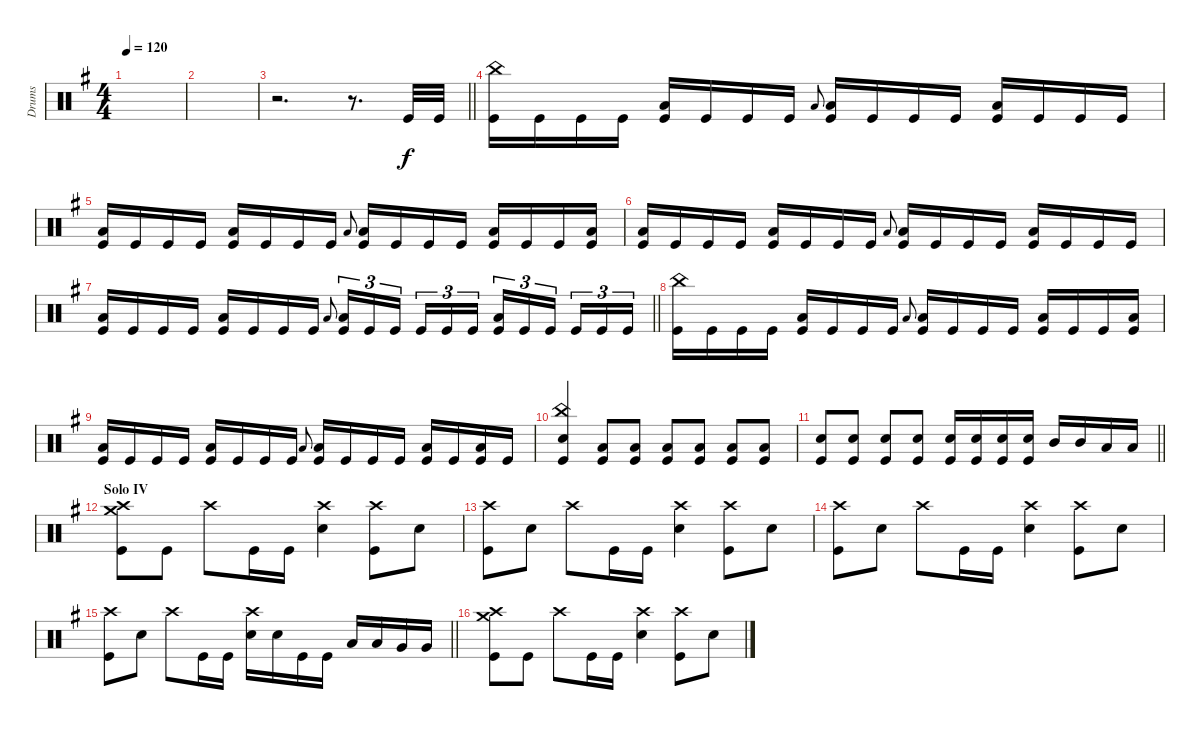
\track ("Drums" "Drums") {instrument percussion}
\staff
\articulation defaults
\ts (4 4)
\tempo 120
\clef neutral
\ks eminor
|
|
\barLineRight lightlight
r.2{d} r.8{d} "Kick (hit)".32 "Kick (hit)".32 |
\section ("" "")
("China (hit)" "Kick (hit)").16 "Kick (hit)".16 "Kick (hit)".16 "Kick (hit)".16 ("Low Floor Tom (hit)" "Kick (hit)").16 "Kick (hit)".16 "Kick (hit)".16 "Kick (hit)".16 "Low Floor Tom (hit)".8{gr onbeat} ("Low Floor Tom (hit)" "Kick (hit)").16 "Kick (hit)".16 "Kick (hit)".16 "Kick (hit)".16 ("Low Floor Tom (hit)" "Kick (hit)").16 "Kick (hit)".16 "Kick (hit)".16 "Kick (hit)".16 |
("Low Floor Tom (hit)" "Kick (hit)").16 "Kick (hit)".16 "Kick (hit)".16 "Kick (hit)".16 ("Low Floor Tom (hit)" "Kick (hit)").16 "Kick (hit)".16 "Kick (hit)".16 "Kick (hit)".16 "Low Floor Tom (hit)".8{gr onbeat} ("Low Floor Tom (hit)" "Kick (hit)").16 "Kick (hit)".16 "Kick (hit)".16 "Kick (hit)".16 ("Low Floor Tom (hit)" "Kick (hit)").16 "Kick (hit)".16 "Kick (hit)".16 ("Low Floor Tom (hit)" "Kick (hit)").16 |
("Low Floor Tom (hit)" "Kick (hit)").16 "Kick (hit)".16 "Kick (hit)".16 "Kick (hit)".16 ("Low Floor Tom (hit)" "Kick (hit)").16 "Kick (hit)".16 "Kick (hit)".16 "Kick (hit)".16 "Low Floor Tom (hit)".8{gr onbeat} ("Low Floor Tom (hit)" "Kick (hit)").16 "Kick (hit)".16 "Kick (hit)".16 "Kick (hit)".16 ("Low Floor Tom (hit)" "Kick (hit)").16 "Kick (hit)".16 "Kick (hit)".16 "Kick (hit)".16 |
\barLineRight lightlight
("Low Floor Tom (hit)" "Kick (hit)").16 "Kick (hit)".16 "Kick (hit)".16 "Kick (hit)".16 ("Low Floor Tom (hit)" "Kick (hit)").16 "Kick (hit)".16 "Kick (hit)".16 "Kick (hit)".16 "Low Floor Tom (hit)".8{gr onbeat} ("Low Floor Tom (hit)" "Kick (hit)").16{tu (3 2)} "Kick (hit)".16{tu (3 2)} "Kick (hit)".16{tu (3 2) beam splitsecondary} "Kick (hit)".16{tu (3 2)} "Kick (hit)".16{tu (3 2)} "Kick (hit)".16{tu (3 2)} ("Low Floor Tom (hit)" "Kick (hit)").16{tu (3 2)} "Kick (hit)".16{tu (3 2)} "Kick (hit)".16{tu (3 2) beam splitsecondary} "Kick (hit)".16{tu (3 2)} "Kick (hit)".16{tu (3 2)} "Kick (hit)".16{tu (3 2)} |
("China (hit)" "Kick (hit)").16 "Kick (hit)".16 "Kick (hit)".16 "Kick (hit)".16 ("Low Floor Tom (hit)" "Kick (hit)").16 "Kick (hit)".16 "Kick (hit)".16 "Kick (hit)".16 "Low Floor Tom (hit)".8{gr onbeat} ("Low Floor Tom (hit)" "Kick (hit)").16 "Kick (hit)".16 "Kick (hit)".16 "Kick (hit)".16 ("Low Floor Tom (hit)" "Kick (hit)").16 "Kick (hit)".16 "Kick (hit)".16 ("Low Floor Tom (hit)" "Kick (hit)").16 |
("Low Floor Tom (hit)" "Kick (hit)").16 "Kick (hit)".16 "Kick (hit)".16 "Kick (hit)".16 ("Low Floor Tom (hit)" "Kick (hit)").16 "Kick (hit)".16 "Kick (hit)".16 "Kick (hit)".16 "Low Floor Tom (hit)".8{gr onbeat} ("Low Floor Tom (hit)" "Kick (hit)").16 "Kick (hit)".16 "Kick (hit)".16 "Kick (hit)".16 ("Low Floor Tom (hit)" "Kick (hit)").16 "Kick (hit)".16 ("Low Floor Tom (hit)" "Kick (hit)").16 "Kick (hit)".16 |
("China (hit)" "Electric Snare (hit)" "Kick (hit)").4 ("Low Floor Tom (hit)" "Kick (hit)").8{volume 9} ("Low Floor Tom (hit)" "Kick (hit)").8{volume 15} ("Low Floor Tom (hit)" "Kick (hit)").8 ("Low Floor Tom (hit)" "Kick (hit)").8 ("Low Floor Tom (hit)" "Kick (hit)").8 ("Low Floor Tom (hit)" "Kick (hit)").8 |
\barLineRight lightlight
("Electric Snare (hit)" "Kick (hit)").8 ("Electric Snare (hit)" "Kick (hit)").8 ("Electric Snare (hit)" "Kick (hit)").8 ("Electric Snare (hit)" "Kick (hit)").8 ("Electric Snare (hit)" "Kick (hit)").16 ("Electric Snare (hit)" "Kick (hit)").16 ("Electric Snare (hit)" "Kick (hit)").16 ("Electric Snare (hit)" "Kick (hit)").16 "Mid Tom (hit)".16 "Mid Tom (hit)".16 "Low Tom (hit)".16 "Low Tom (hit)".16 |
\section ("" "Solo IV")
("Crash high (hit)" "Crash medium (hit)" "Kick (hit)").8 "Kick (hit)".8 "Crash high (hit)".8 "Kick (hit)".16 "Kick (hit)".16 ("Crash high (hit)" "Electric Snare (hit)").4 ("Crash high (hit)" "Kick (hit)").8 "Electric Snare (hit)".8 |
("Crash high (hit)" "Kick (hit)").8 "Electric Snare (hit)".8 "Crash high (hit)".8 "Kick (hit)".16 "Kick (hit)".16 ("Crash high (hit)" "Electric Snare (hit)").4 ("Crash high (hit)" "Kick (hit)").8 "Electric Snare (hit)".8 |
("Crash high (hit)" "Kick (hit)").8 "Electric Snare (hit)".8 "Crash high (hit)".8 "Kick (hit)".16 "Kick (hit)".16 ("Crash high (hit)" "Electric Snare (hit)").4 ("Crash high (hit)" "Kick (hit)").8 "Electric Snare (hit)".8 |
\barLineRight lightlight
("Crash high (hit)" "Kick (hit)").8 "Electric Snare (hit)".8 "Crash high (hit)".8 "Kick (hit)".16 "Kick (hit)".16 ("Crash high (hit)" "Electric Snare (hit)").16 "Electric Snare (hit)".16 "Kick (hit)".16 "Kick (hit)".16 "Low Tom (hit)".16 "Low Tom (hit)".16 "Very Low Tom (hit)".16 "Very Low Tom (hit)".16 |
("Crash high (hit)" "Crash medium (hit)" "Kick (hit)").8 "Kick (hit)".8 "Crash high (hit)".8 "Kick (hit)".16 "Kick (hit)".16 ("Crash high (hit)" "Electric Snare (hit)").4 ("Crash high (hit)" "Kick (hit)").8 "Electric Snare (hit)".8
